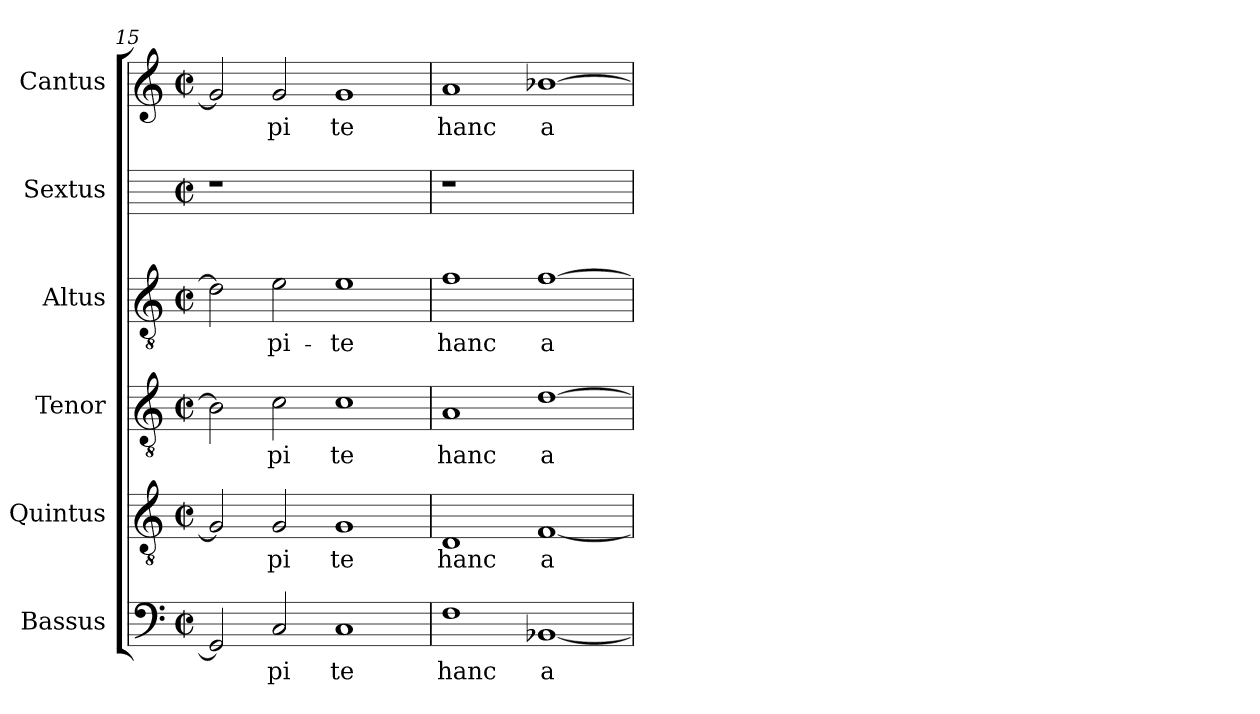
**kern	**text	**kern	**text	**kern	**text	**kern	**text	**kern	**kern	**text
*part6	*part6	*part5	*part5	*part4	*part4	*part3	*part3	*part2	*part1	*part1
*staff6	*staff6	*staff5	*staff5	*staff4	*staff4	*staff3	*staff3	*staff2	*staff1	*staff1
*I"Bassus	*	*I"Quintus	*	*I"Tenor	*	*I"Altus	*	*I"Sextus	*I"Cantus	*
*I'Bassus	*	*I'Quintus	*	*I'Tenor	*	*I'Altus	*	*	*I'Cantus	*
*clefF4	*	*clefGv2	*	*clefGv2	*	*clefGv2	*	*	*clefG2	*
*k[]	*	*k[]	*	*k[]	*	*k[]	*	*k[]	*k[]	*
*C:	*	*C:	*	*C:	*	*C:	*	*C:	*C:	*
*M2/2	*	*M2/2	*	*M2/2	*	*M2/2	*	*M2/2	*M2/2	*
*met(c|)	*	*met(c|)	*	*met(c|)	*	*met(c|)	*	*met(c|)	*met(c|)	*
=15	=15	=15	=15	=15	=15	=15	=15	=15	=15	=15
!	!LO:LY:b:cj	!	!LO:LY:b	!	!LO:LY:b	!	!LO:LY:b:cj	!	!	!LO:LY:b:cj
2GG/]	.	2G/]	.	2B\]	.	2d\]	--	1r	2g/]	.
!	!LO:LY:b:cj	!	!LO:LY:b	!	!LO:LY:b	!	!LO:LY:b:cj	!	!	!LO:LY:b:cj
2C/	pi	2G/	pi	2c\	pi	2e\	-pi-	.	2g/	pi
!	!LO:LY:b:cj	!	!LO:LY:b	!	!LO:LY:b	!	!LO:LY:b:cj	!	!	!LO:LY:b:cj
1C	te	1G	te	1c	te	1e	-te	1ryy	1g	te
=16	=16	=16	=16	=16	=16	=16	=16	=16	=16	=16
!	!LO:LY:b:cj	!	!LO:LY:b	!	!LO:LY:b	!	!LO:LY:b:cj	!	!	!LO:LY:b:cj
1F	hanc	1D	hanc	1A	hanc	1f	hanc	1r	1a	hanc
!	!LO:LY:b:cj	!	!LO:LY:b	!	!LO:LY:b	!	!LO:LY:b:cj	!	!	!LO:LY:b:cj
[<1BB-X	a	[<1F	a	[>1d	a	[>1f	a-	1ryy	[>1b-X	a
=	=	=	=	=	=	=	=	=	=	=
*-	*-	*-	*-	*-	*-	*-	*-	*-	*-	*-
